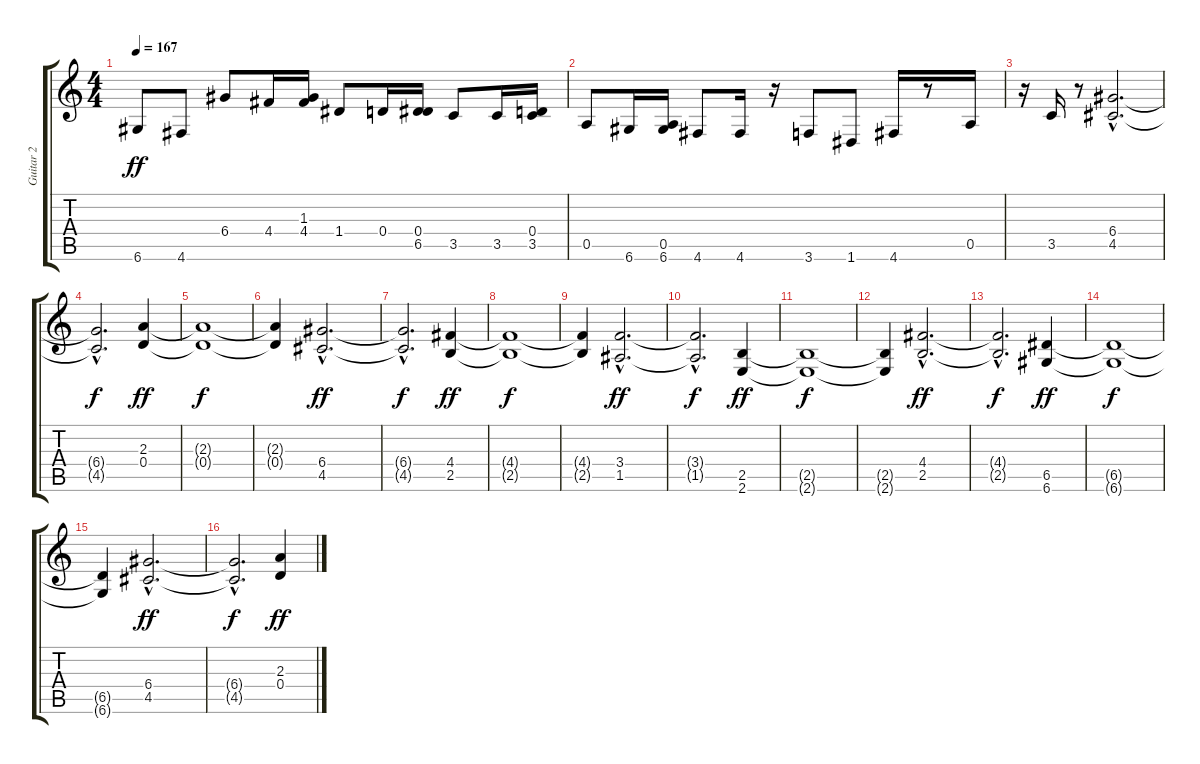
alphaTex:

\track ("Guitar 2" "Guitar 2") {instrument distortionguitar}
\staff {score tabs}
\tuning (E4 B3 G3 D3 A2 D2) {hide}
\ts (4 4)
\tempo 167
\clef g2
\ks c
6.6.8{dy ff} 4.6.8 6.4.8 4.4.16 (1.3 4.4).16 1.4.8 0.4.16 (0.4 6.5).16 3.5.8 3.5.16 (0.4 3.5).16 |
0.5.8 6.6.16 (0.5 6.6).16 4.6.8 4.6.16 r.16 3.6.8 1.6.8 4.6.16 r.8 0.5.16 |
r.16 3.5.16 r.8 (6.4{hac} 4.5{hac}).2{d} |
(6.4{hac t} 4.5{hac t}).2{d dy f} (2.3 0.4).4{dy ff} |
(2.3{t} 0.4{t}).1{dy f} |
(2.3{t} 0.4{t}).4 (6.4{hac} 4.5{hac}).2{d dy ff} |
(6.4{hac t} 4.5{hac t}).2{d dy f} (4.4 2.5).4{dy ff} |
(4.4{t} 2.5{t}).1{dy f} |
(4.4{t} 2.5{t}).4 (3.4{hac} 1.5{hac}).2{d dy ff} |
(3.4{hac t} 1.5{hac t}).2{d dy f} (2.5 2.6).4{dy ff} |
(2.5{t} 2.6{t}).1{dy f} |
(2.5{t} 2.6{t}).4 (4.4{hac} 2.5{hac}).2{d dy ff} |
(4.4{hac t} 2.5{hac t}).2{d dy f} (6.5 6.6).4{dy ff} |
(6.5{t} 6.6{t}).1{dy f} |
(6.5{t} 6.6{t}).4 (6.4{hac} 4.5{hac}).2{d dy ff} |
(6.4{hac t} 4.5{t}).2{d dy f} (2.3 0.4).4{dy ff}
